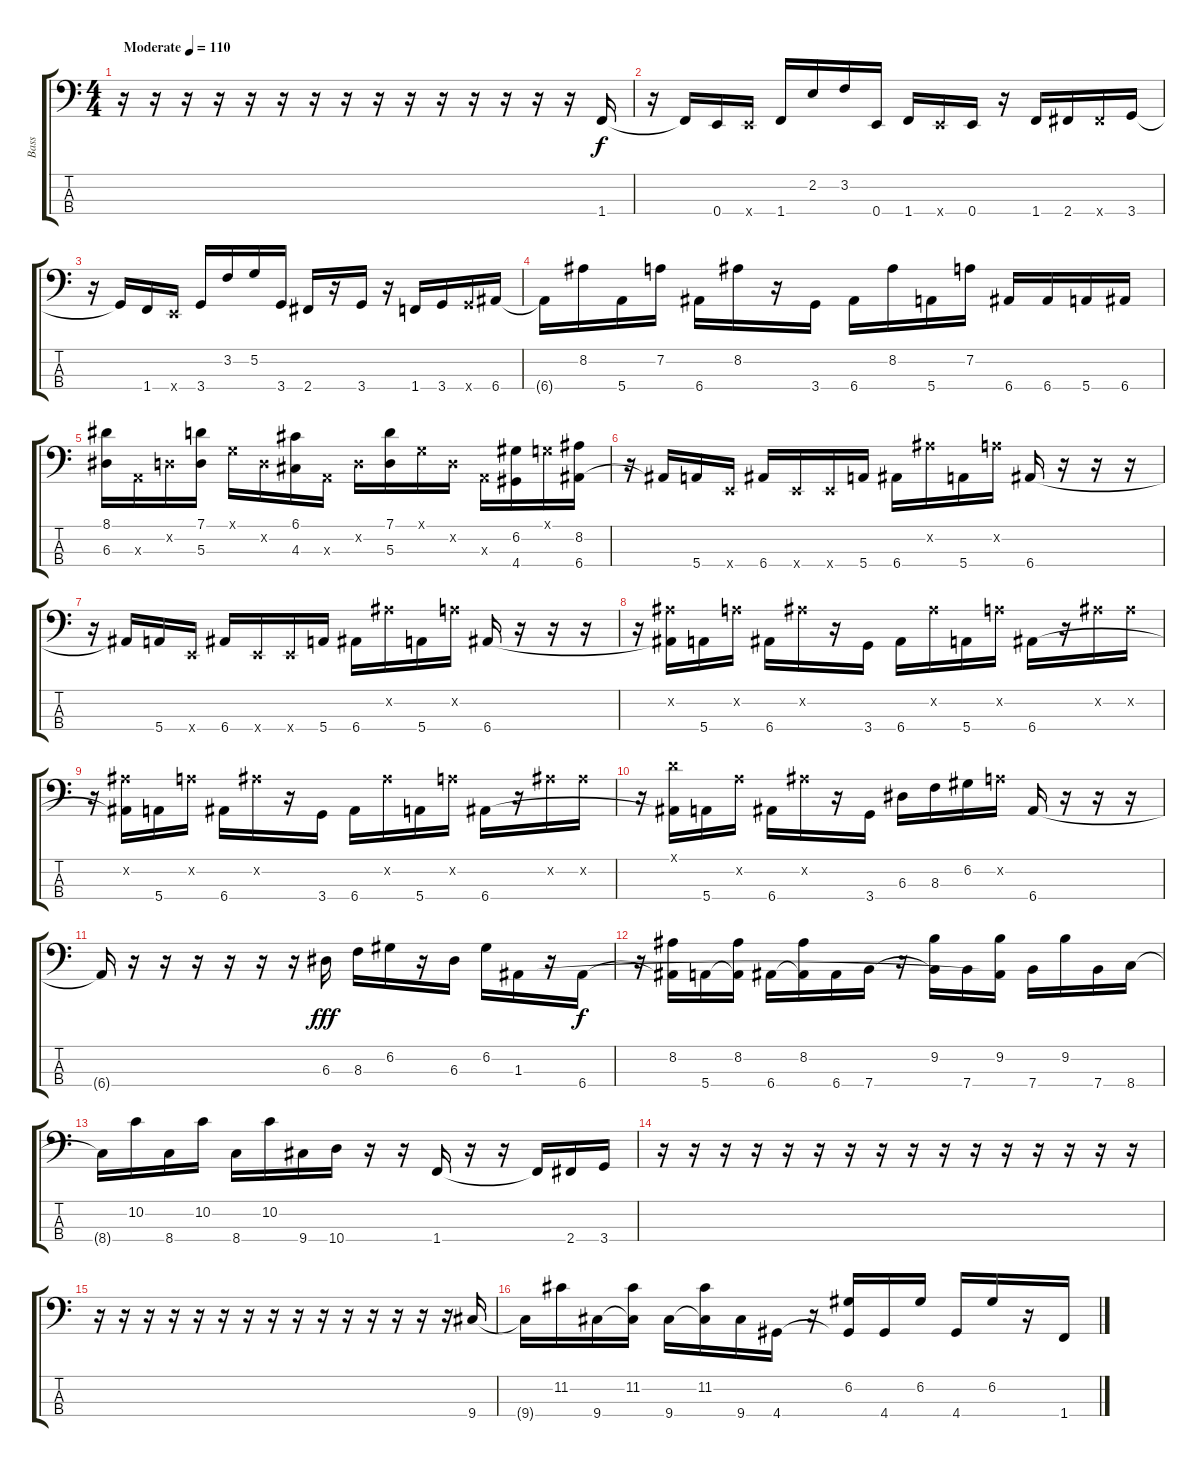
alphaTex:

\track ("Bass" "Bass") {instrument slapbass1}
\staff {score tabs}
\tuning (G2 D2 A1 E1) {hide}
\ts (4 4)
\tempo (110 "Moderate")
\clef f4
\ks c
r.16{dy f instrument slapbass1} r.16 r.16 r.16 r.16 r.16 r.16 r.16 r.16 r.16 r.16 r.16 r.16 r.16 r.16 1.4.16 |
r.16 1.4{t}.16 0.4.16 0.4{x}.16 1.4.16 2.2.16 3.2.16 0.4.16 1.4.16 0.4{x}.16 0.4.16 r.16 1.4.16 2.4.16 2.4{x}.16 3.4.16 |
r.16 3.4{t}.16 1.4.16 0.4{x}.16 3.4.16 3.2.16 5.2.16 3.4.16 2.4.16 r.16 3.4.16 r.16 1.4.16 3.4.16 3.4{x}.16 6.4.16 |
6.4{t}.16 8.2.16 5.4.16 7.2.16 6.4.16 8.2.16 r.16 3.4.16 6.4.16 8.2.16 5.4.16 7.2.16 6.4.16 6.4.16 5.4.16 6.4.16 |
(8.1 6.3).16 0.3{x}.16 0.2{x}.16 (7.1 5.3).16 0.1{x}.16 0.2{x}.16 (6.1 4.3).16 0.3{x}.16 0.2{x}.16 (7.1 5.3).16 0.1{x}.16 0.2{x}.16 0.3{x}.16 (6.2 4.4).16 0.1{x}.16 (8.2 6.4).16 |
r.16 6.4{t}.16 5.4.16 0.4{x}.16 6.4.16 0.4{x}.16 0.4{x}.16 5.4.16 6.4.16 8.2{x}.16 5.4.16 7.2{x}.16 6.4.16 r.16 r.16 r.16 |
r.16 6.4{t}.16 5.4.16 0.4{x}.16 6.4.16 0.4{x}.16 0.4{x}.16 5.4.16 6.4.16 8.2{x}.16 5.4.16 7.2{x}.16 6.4.16 r.16 r.16 r.16 |
r.16 (8.2{x} 6.4{t}).16 5.4.16 7.2{x}.16 6.4.16 8.2{x}.16 r.16 3.4.16 6.4.16 8.2{x}.16 5.4.16 7.2{x}.16 6.4.16 r.16 8.2{x}.16 8.2{x}.16 |
r.16 (8.2{x} 6.4{t}).16 5.4.16 7.2{x}.16 6.4.16 8.2{x}.16 r.16 3.4.16 6.4.16 8.2{x}.16 5.4.16 7.2{x}.16 6.4.16 r.16 8.2{x}.16 8.2{x}.16 |
r.16 (7.1{x} 6.4{t}).16 5.4.16 7.2{x}.16 6.4.16 8.2{x}.16 r.16 3.4.16 6.3.16 8.3.16 6.2.16 7.2{x}.16 6.4.16 r.16 r.16 r.16 |
6.4{t}.16 r.16 r.16 r.16 r.16 r.16 r.16 6.3.16{dy fff} 8.3.16 6.2.16 r.16 6.3.16 6.2.16 1.3.16 r.16 6.4.16{dy f} |
r.16 (8.2 6.4{t}).16 5.4.16 (8.2 5.4{t}).16 6.4.16 (8.2 6.4{t}).16 6.4.16 7.4.16 r.16 (9.2 7.4{t}).16 7.4.16 (9.2 1.3{t}).16 7.4.16 9.2.16 7.4.16 8.4.16 |
8.4{t}.16 10.2.16 8.4.16 10.2.16 8.4.16 10.2.16 9.4.16 10.4.16 r.16 r.16 1.4.16 r.16 r.16 1.4{t}.16 2.4.16 3.4.16 |
r.16 r.16 r.16 r.16 r.16 r.16 r.16 r.16 r.16 r.16 r.16 r.16 r.16 r.16 r.16 r.16 |
r.16 r.16 r.16 r.16 r.16 r.16 r.16 r.16 r.16 r.16 r.16 r.16 r.16 r.16 r.16 9.4.16 |
9.4{t}.16 11.2.16 9.4.16 (11.2 9.4{t}).16 9.4.16 (11.2 9.4{t}).16 9.4.16 4.4.16 r.16 (6.2 4.4{t}).16 4.4.16 6.2.16 4.4.16 6.2.16 r.16 1.4.16
